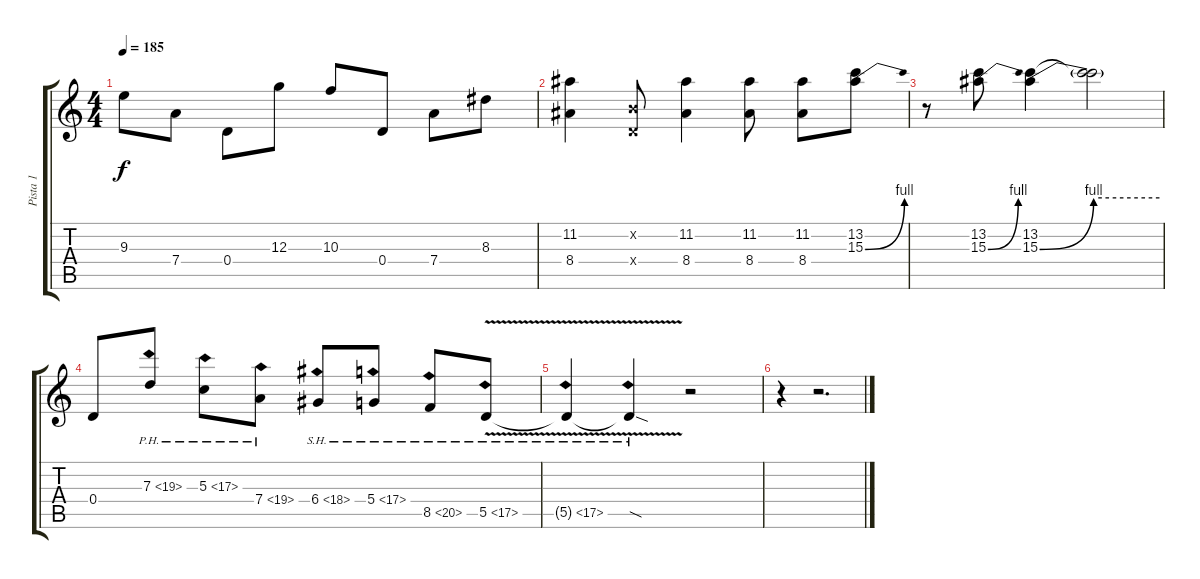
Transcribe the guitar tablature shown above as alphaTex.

\track ("Pista 1" "Pista 1") {instrument distortionguitar}
\staff {score tabs}
\tuning (E4 B3 G3 D3 A2 E2) {hide}
\ts (4 4)
\tempo 185
\clef g2
\ks c
9.3.8{dy f} 7.4.8 0.4.8 12.3.8 10.3.8 0.4.8 7.4.8 8.3.8 |
(11.2 8.4).4 (0.2{x} 0.4{x}).8 (11.2 8.4).4 (11.2 8.4).8 (11.2 8.4).8 (13.2 15.3{be (bend 0 0 60 4)}).8 |
r.8 (13.2 15.3{be (bend 0 0 60 4)}).8 (13.2 15.3{be (bend 0 0 60 4)}).4 (13.2{t} 15.3{be (hold 0 4 60 4) t}).2 |
0.4.8 7.3{ph 12}.8 5.3{ph 12}.8 7.4{ph 12}.8 6.4{sh 12}.8 5.4{sh 12}.8 8.5{sh 12}.8 5.5{sh 12 v}.8 |
5.5{sh 12 v t}.4 5.5{sh 12 sod t}.4 r.2 |
r.4 r.2{d}
